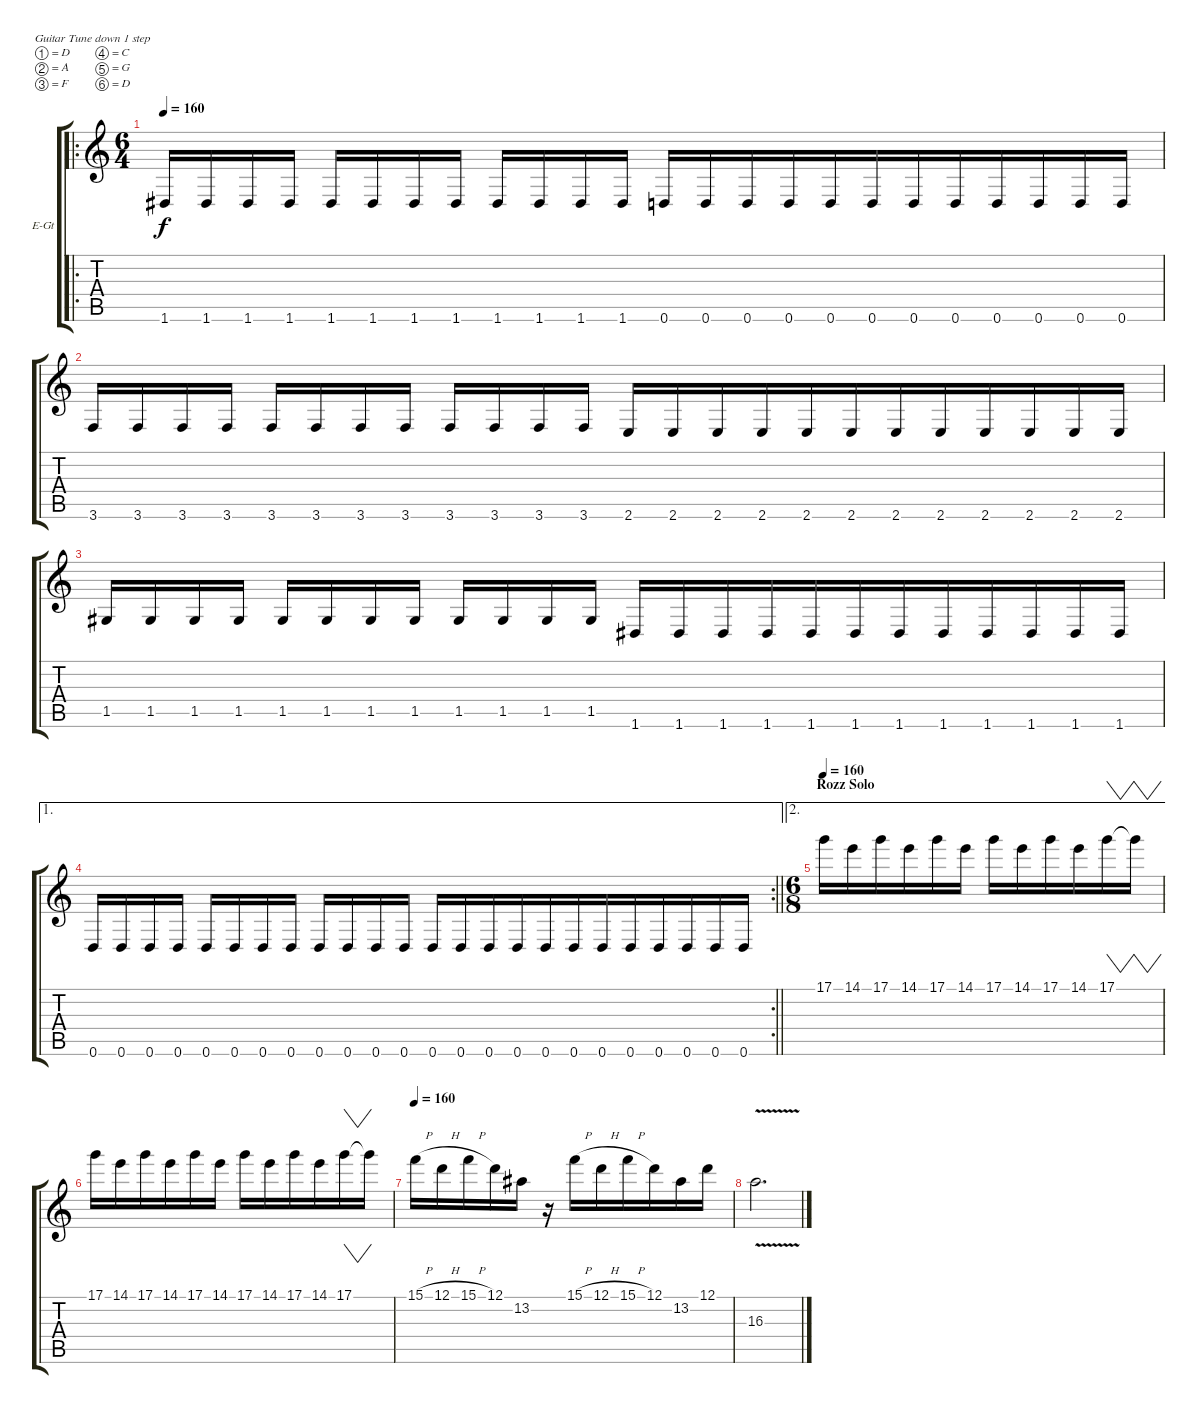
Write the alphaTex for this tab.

\bracketExtendMode groupsimilarinstruments
\firstSystemTrackNameOrientation horizontal
\otherSystemsTrackNameOrientation horizontal
\track ("Lead" "E-Gt") {instrument distortionguitar}
\staff {score tabs}
\tuning (D4 A3 F3 C3 G2 D2)
\ro
\ts (6 4)
\beaming (8 2 2 2 6)
\tempo 160
\clef g2
\ks c
1.6.16{dy f} 1.6.16 1.6.16 1.6.16 1.6.16 1.6.16 1.6.16 1.6.16 1.6.16 1.6.16 1.6.16 1.6.16 0.6.16 0.6.16 0.6.16 0.6.16 0.6.16 0.6.16 0.6.16 0.6.16 0.6.16 0.6.16 0.6.16 0.6.16 |
3.6.16 3.6.16 3.6.16 3.6.16 3.6.16 3.6.16 3.6.16 3.6.16 3.6.16 3.6.16 3.6.16 3.6.16 2.6.16 2.6.16 2.6.16 2.6.16 2.6.16 2.6.16 2.6.16 2.6.16 2.6.16 2.6.16 2.6.16 2.6.16 |
1.5.16 1.5.16 1.5.16 1.5.16 1.5.16 1.5.16 1.5.16 1.5.16 1.5.16 1.5.16 1.5.16 1.5.16 1.6.16 1.6.16 1.6.16 1.6.16 1.6.16 1.6.16 1.6.16 1.6.16 1.6.16 1.6.16 1.6.16 1.6.16 |
\ae 1
\rc 2
\barLineRight lightlight
0.6.16 0.6.16 0.6.16 0.6.16 0.6.16 0.6.16 0.6.16 0.6.16 0.6.16 0.6.16 0.6.16 0.6.16 0.6.16 0.6.16 0.6.16 0.6.16 0.6.16 0.6.16 0.6.16 0.6.16 0.6.16 0.6.16 0.6.16 0.6.16 |
\ae 2
\ts (6 8)
\beaming (8 3 3)
\section ("" "Rozz Solo")
\tempo 160
17.1.16 14.1.16 17.1.16 14.1.16 17.1.16 14.1.16 17.1.16 14.1.16 17.1.16 14.1.16 17.1.16{vw} 17.1{t}.16{vw} |
17.1.16 14.1.16 17.1.16 14.1.16 17.1.16 14.1.16 17.1.16 14.1.16 17.1.16 14.1.16 17.1.16{vw} 17.1{t}.16{vw} |
\tempo 160
15.1{h}.16 12.1{h}.16 15.1{h}.16 12.1.16 13.2.16 r.16 15.1{h}.16 12.1{h}.16 15.1{h}.16 12.1.16 13.2.16 12.1.16 |
16.3{v}.2{d}
